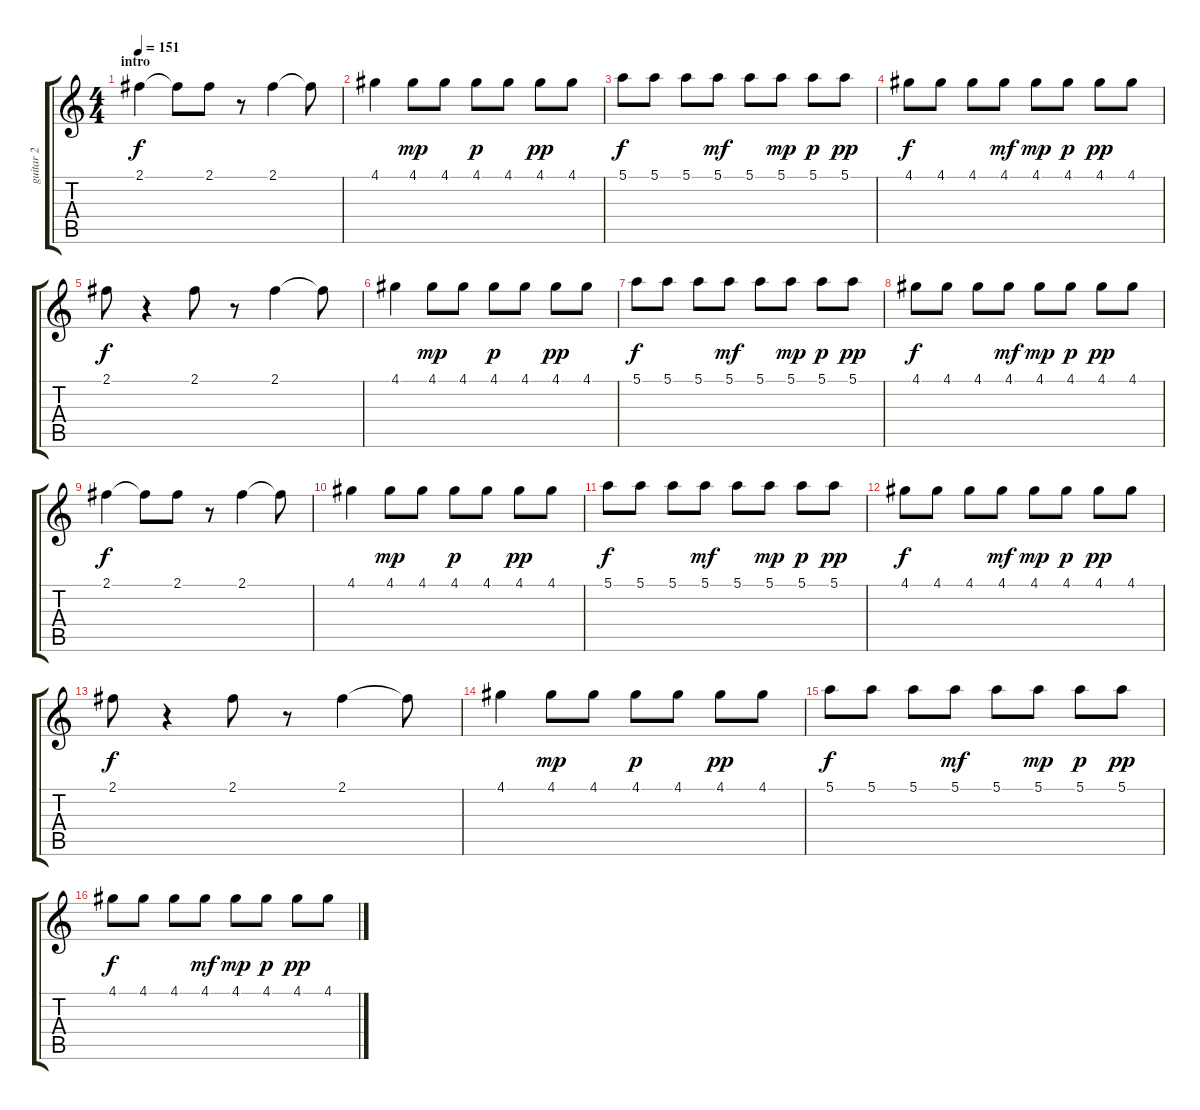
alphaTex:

\track ("guitar 2" "guitar 2") {instrument electricguitarjazz}
\staff {score tabs}
\tuning (E4 B3 G3 D3 A2 E2) {hide}
\ts (4 4)
\section ("" "intro")
\tempo 151
\clef g2
\ks c
2.1.4{dy f instrument electricguitarjazz} 2.1{t}.8 2.1.8{balance 16} r.8 2.1.4{balance 0} 2.1{t}.8 |
4.1.4{balance 8} 4.1.8{dy mp} 4.1.8 4.1.8{dy p} 4.1.8 4.1.8{dy pp} 4.1.8 |
5.1.8{dy f} 5.1.8 5.1.8 5.1.8{dy mf} 5.1.8 5.1.8{dy mp} 5.1.8{dy p} 5.1.8{dy pp} |
4.1.8{dy f} 4.1.8 4.1.8 4.1.8{dy mf} 4.1.8{dy mp} 4.1.8{dy p} 4.1.8{dy pp} 4.1.8 |
2.1.8{dy f} r.4 2.1.8{balance 16} r.8 2.1.4{balance 0} 2.1{t}.8 |
4.1.4{balance 8} 4.1.8{dy mp} 4.1.8 4.1.8{dy p} 4.1.8 4.1.8{dy pp} 4.1.8 |
5.1.8{dy f} 5.1.8 5.1.8 5.1.8{dy mf} 5.1.8 5.1.8{dy mp} 5.1.8{dy p} 5.1.8{dy pp} |
4.1.8{dy f} 4.1.8 4.1.8 4.1.8{dy mf} 4.1.8{dy mp} 4.1.8{dy p} 4.1.8{dy pp} 4.1.8 |
2.1.4{dy f} 2.1{t}.8 2.1.8{balance 16} r.8 2.1.4{balance 0} 2.1{t}.8 |
4.1.4{balance 8} 4.1.8{dy mp} 4.1.8 4.1.8{dy p} 4.1.8 4.1.8{dy pp} 4.1.8 |
5.1.8{dy f} 5.1.8 5.1.8 5.1.8{dy mf} 5.1.8 5.1.8{dy mp} 5.1.8{dy p} 5.1.8{dy pp} |
4.1.8{dy f} 4.1.8 4.1.8 4.1.8{dy mf} 4.1.8{dy mp} 4.1.8{dy p} 4.1.8{dy pp} 4.1.8 |
2.1.8{dy f} r.4 2.1.8{balance 16} r.8 2.1.4{balance 0} 2.1{t}.8 |
4.1.4{balance 8} 4.1.8{dy mp} 4.1.8 4.1.8{dy p} 4.1.8 4.1.8{dy pp} 4.1.8 |
5.1.8{dy f} 5.1.8 5.1.8 5.1.8{dy mf} 5.1.8 5.1.8{dy mp} 5.1.8{dy p} 5.1.8{dy pp} |
4.1.8{dy f} 4.1.8 4.1.8 4.1.8{dy mf} 4.1.8{dy mp} 4.1.8{dy p} 4.1.8{dy pp} 4.1.8
